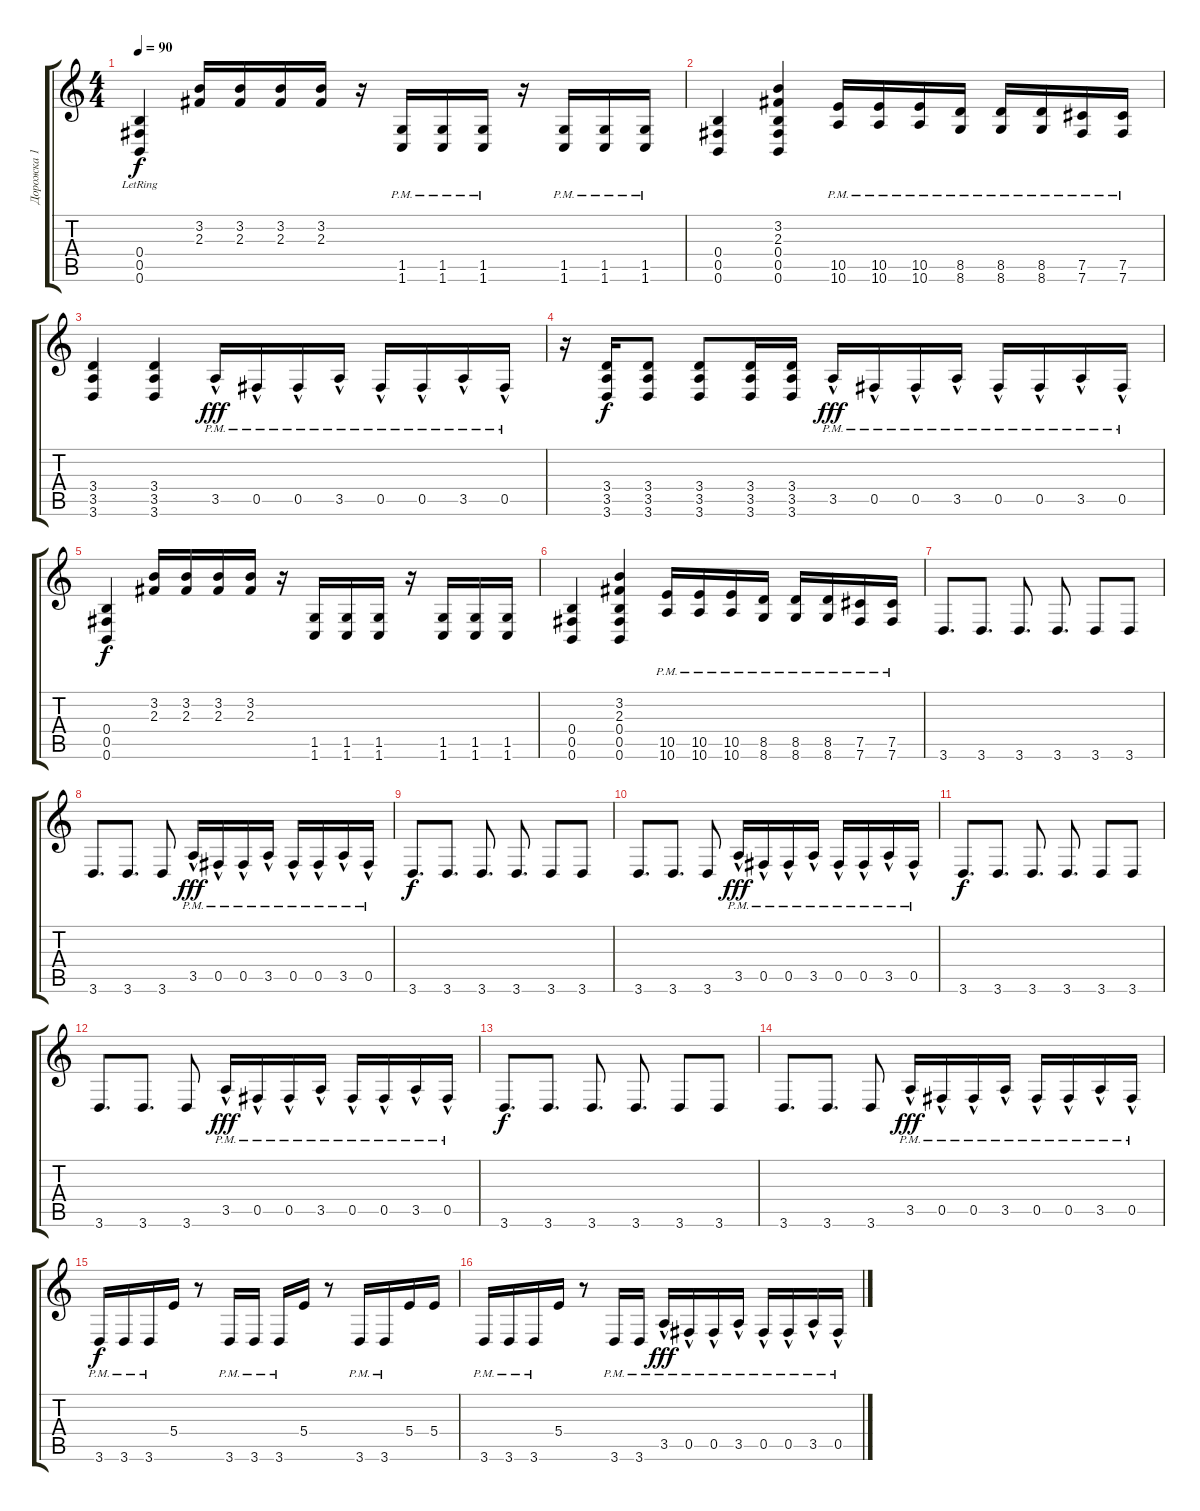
\track ("Дорожка 1" "Дорожка 1") {instrument distortionguitar}
\staff {score tabs}
\tuning (Db4 Ab3 E3 B2 Gb2 B1) {hide}
\ts (4 4)
\tempo 90
\clef g2
\ks c
(0.4{lr} 0.5{lr} 0.6{lr}).4{dy f} (3.2 2.3).16 (3.2 2.3).16 (3.2 2.3).16 (3.2 2.3).16 r.16 (1.5{pm} 1.6{pm}).16 (1.5{pm} 1.6{pm}).16 (1.5{pm} 1.6{pm}).16 r.16 (1.5{pm} 1.6{pm}).16 (1.5{pm} 1.6{pm}).16 (1.5{pm} 1.6{pm}).16 |
(0.4 0.5 0.6).4 (3.2 2.3 0.4 0.5 0.6).4 (10.5{pm} 10.6{pm}).16 (10.5{pm} 10.6{pm}).16 (10.5{pm} 10.6{pm}).16 (8.5{pm} 8.6{pm}).16 (8.5{pm} 8.6{pm}).16 (8.5{pm} 8.6{pm}).16 (7.5{pm} 7.6{pm}).16 (7.5{pm} 7.6{pm}).16 |
(3.4 3.5 3.6).4 (3.4 3.5 3.6).4 3.5{hac pm}.16{dy fff} 0.5{hac pm}.16 0.5{hac pm}.16 3.5{hac pm}.16 0.5{hac pm}.16 0.5{hac pm}.16 3.5{hac pm}.16 0.5{hac pm}.16 |
r.16 (3.4 3.5 3.6).16{dy f} (3.4 3.5 3.6).8 (3.4 3.5 3.6).8 (3.4 3.5 3.6).16 (3.4 3.5 3.6).16 3.5{hac pm}.16{dy fff} 0.5{hac pm}.16 0.5{hac pm}.16 3.5{hac pm}.16 0.5{hac pm}.16 0.5{hac pm}.16 3.5{hac pm}.16 0.5{hac pm}.16 |
(0.4 0.5 0.6).4{dy f} (3.2 2.3).16 (3.2 2.3).16 (3.2 2.3).16 (3.2 2.3).16 r.16 (1.5 1.6).16 (1.5 1.6).16 (1.5 1.6).16 r.16 (1.5 1.6).16 (1.5 1.6).16 (1.5 1.6).16 |
(0.4 0.5 0.6).4 (3.2 2.3 0.4 0.5 0.6).4 (10.5{pm} 10.6{pm}).16 (10.5{pm} 10.6{pm}).16 (10.5{pm} 10.6{pm}).16 (8.5{pm} 8.6{pm}).16 (8.5{pm} 8.6{pm}).16 (8.5{pm} 8.6{pm}).16 (7.5{pm} 7.6{pm}).16 (7.5{pm} 7.6{pm}).16 |
3.6.8{d} 3.6.8{d} 3.6.8{d} 3.6.8{d} 3.6.8 3.6.8 |
3.6.8{d} 3.6.8{d} 3.6.8 3.5{hac pm}.16{dy fff} 0.5{hac pm}.16 0.5{hac pm}.16 3.5{hac pm}.16 0.5{hac pm}.16 0.5{hac pm}.16 3.5{hac pm}.16 0.5{hac pm}.16 |
3.6.8{d dy f} 3.6.8{d} 3.6.8{d} 3.6.8{d} 3.6.8 3.6.8 |
3.6.8{d} 3.6.8{d} 3.6.8 3.5{hac pm}.16{dy fff} 0.5{hac pm}.16 0.5{hac pm}.16 3.5{hac pm}.16 0.5{hac pm}.16 0.5{hac pm}.16 3.5{hac pm}.16 0.5{hac pm}.16 |
3.6.8{d dy f} 3.6.8{d} 3.6.8{d} 3.6.8{d} 3.6.8 3.6.8 |
3.6.8{d} 3.6.8{d} 3.6.8 3.5{hac pm}.16{dy fff} 0.5{hac pm}.16 0.5{hac pm}.16 3.5{hac pm}.16 0.5{hac pm}.16 0.5{hac pm}.16 3.5{hac pm}.16 0.5{hac pm}.16 |
3.6.8{d dy f} 3.6.8{d} 3.6.8{d} 3.6.8{d} 3.6.8 3.6.8 |
3.6.8{d} 3.6.8{d} 3.6.8 3.5{hac pm}.16{dy fff} 0.5{hac pm}.16 0.5{hac pm}.16 3.5{hac pm}.16 0.5{hac pm}.16 0.5{hac pm}.16 3.5{hac pm}.16 0.5{hac pm}.16 |
3.6{pm}.16{dy f} 3.6{pm}.16 3.6{pm}.16 5.4.16 r.8 3.6{pm}.16 3.6{pm}.16 3.6{pm}.16 5.4.16 r.8 3.6{pm}.16 3.6{pm}.16 5.4.16 5.4.16 |
3.6{pm}.16 3.6{pm}.16 3.6{pm}.16 5.4.16 r.8 3.6{pm}.16 3.6{pm}.16 3.5{hac pm}.16{dy fff} 0.5{hac pm}.16 0.5{hac pm}.16 3.5{hac pm}.16 0.5{hac pm}.16 0.5{hac pm}.16 3.5{hac pm}.16 0.5{hac pm}.16
